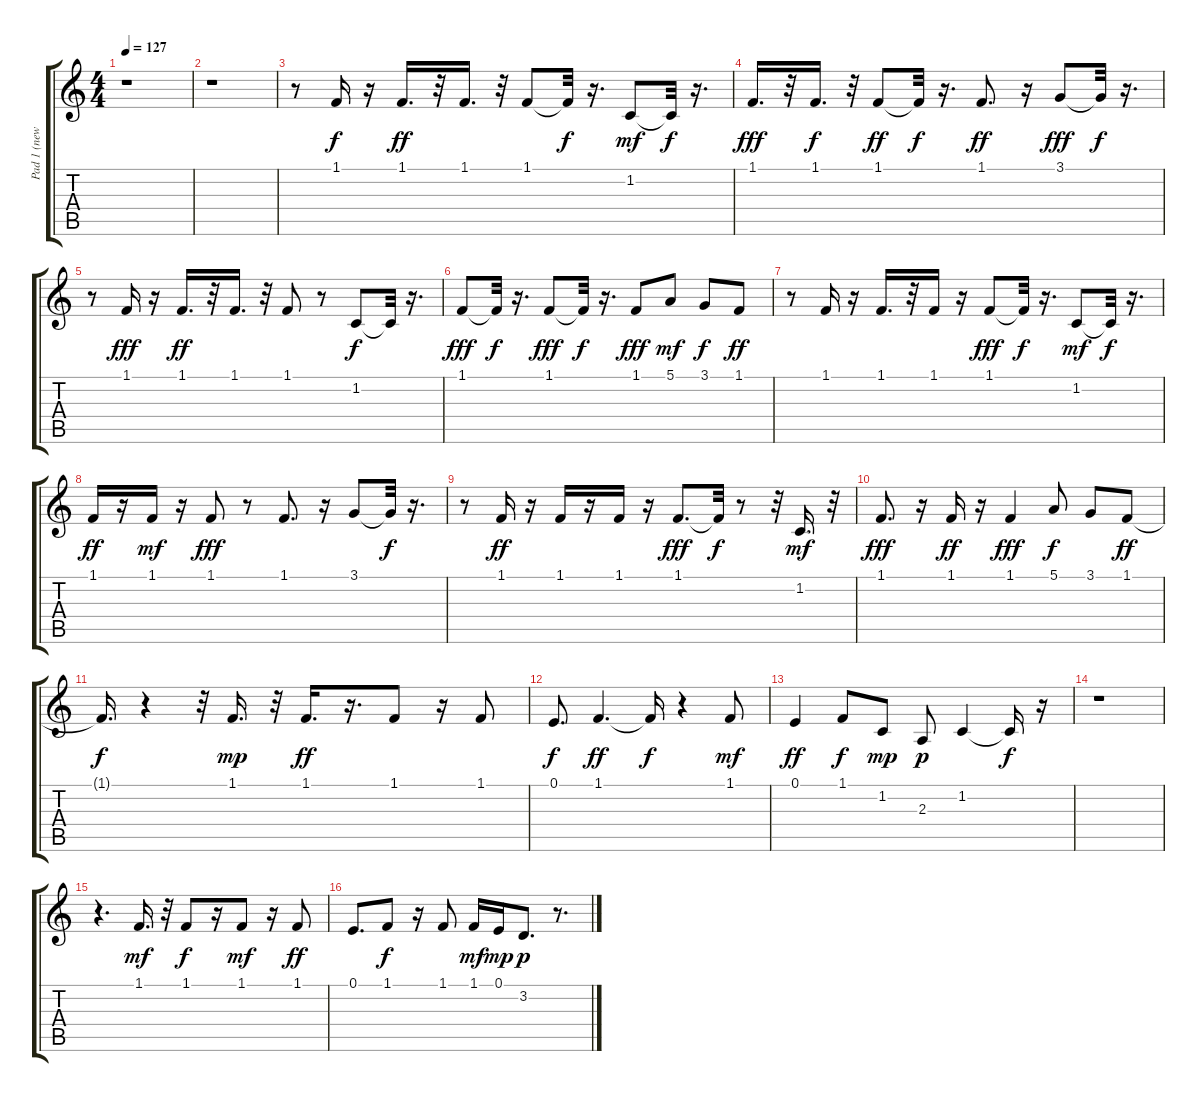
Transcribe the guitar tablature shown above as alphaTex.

\track ("Pad 1 (new age)" "Pad 1 (new") {instrument pad1newage}
\staff {score tabs}
\tuning (E4 B3 G3 D3 A2 E2) {hide}
\ts (4 4)
\tempo 127
\clef g2
\ks c
r.1{dy ff} |
r.1 |
r.8 1.1.16{dy f} r.16 1.1.16{d dy ff} r.32 1.1.16{d} r.32 1.1.8 1.1{t}.32{dy f} r.16{d} 1.2.8{dy mf} 1.2{t}.32{dy f} r.16{d} |
1.1.16{d dy fff} r.32 1.1.16{d dy f} r.32 1.1.8{dy ff} 1.1{t}.32{dy f} r.16{d} 1.1.8{d dy ff} r.16 3.1.8{dy fff} 3.1{t}.32{dy f} r.16{d} |
r.8 1.1.16{dy fff} r.16 1.1.16{d dy ff} r.32 1.1.16{d} r.32 1.1.8 r.8 1.2.8{dy f} 1.2{t}.32 r.16{d} |
1.1.8{dy fff} 1.1{t}.32{dy f} r.16{d} 1.1.8{dy fff} 1.1{t}.32{dy f} r.16{d} 1.1.8{dy fff} 5.1.8{dy mf} 3.1.8{dy f} 1.1.8{dy ff} |
r.8 1.1.16 r.16 1.1.16{d} r.32 1.1.16 r.16 1.1.8{dy fff} 1.1{t}.32{dy f} r.16{d} 1.2.8{dy mf} 1.2{t}.32{dy f} r.16{d} |
1.1.16{dy ff} r.16 1.1.16{dy mf} r.16 1.1.8{dy fff} r.8 1.1.8{d} r.16 3.1.8 3.1{t}.32{dy f} r.16{d} |
r.8 1.1.16{dy ff} r.16 1.1.16 r.16 1.1.16 r.16 1.1.8{d dy fff} 1.1{t}.32{dy f} r.8 r.32 1.2.16{d dy mf} r.32 |
1.1.8{d dy fff} r.16 1.1.16{dy ff} r.16 1.1.4{dy fff} 5.1.8{dy f} 3.1.8 1.1.8{dy ff} |
1.1{t}.16{d dy f} r.4 r.32 1.1.16{d dy mp} r.32 1.1.16{d dy ff} r.16{d} 1.1.8 r.16 1.1.8 |
0.1.8{d dy f} 1.1.4{d dy ff} 1.1{t}.16{dy f} r.4 1.1.8{dy mf} |
0.1.4{dy ff} 1.1.8{dy f} 1.2.8{dy mp} 2.3.8{dy p} 1.2.4 1.2{t}.16{dy f} r.16 |
r.1 |
r.4{d} 1.1.16{d dy mf} r.32 1.1.8{dy f} r.16 1.1.8{dy mf} r.16 1.1.8{dy ff} |
0.1.8{d} 1.1.8{dy f} r.16 1.1.8 1.1.16{dy mf} 0.1.16{dy mp} 3.2.8{d dy p} r.8{d}
